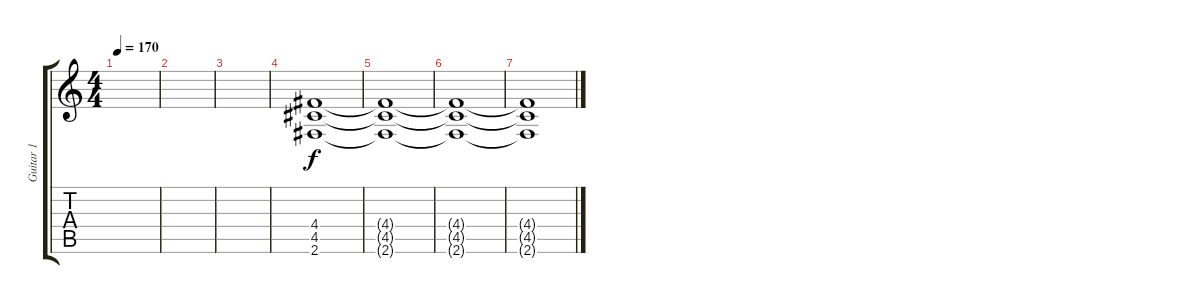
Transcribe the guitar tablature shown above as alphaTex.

\track ("Guitar 1" "Guitar 1") {instrument overdrivenguitar}
\staff {score tabs}
\tuning (E4 B3 G3 D3 A2 E2) {hide}
\ts (4 4)
\tempo 170
\clef g2
\ks c
|
|
|
(4.4 4.5 2.6).1 |
(4.4{t} 4.5{t} 2.6{t}).1 |
(4.4{t} 4.5{t} 2.6{t}).1 |
(4.4{t} 4.5{t} 2.6{t}).1
